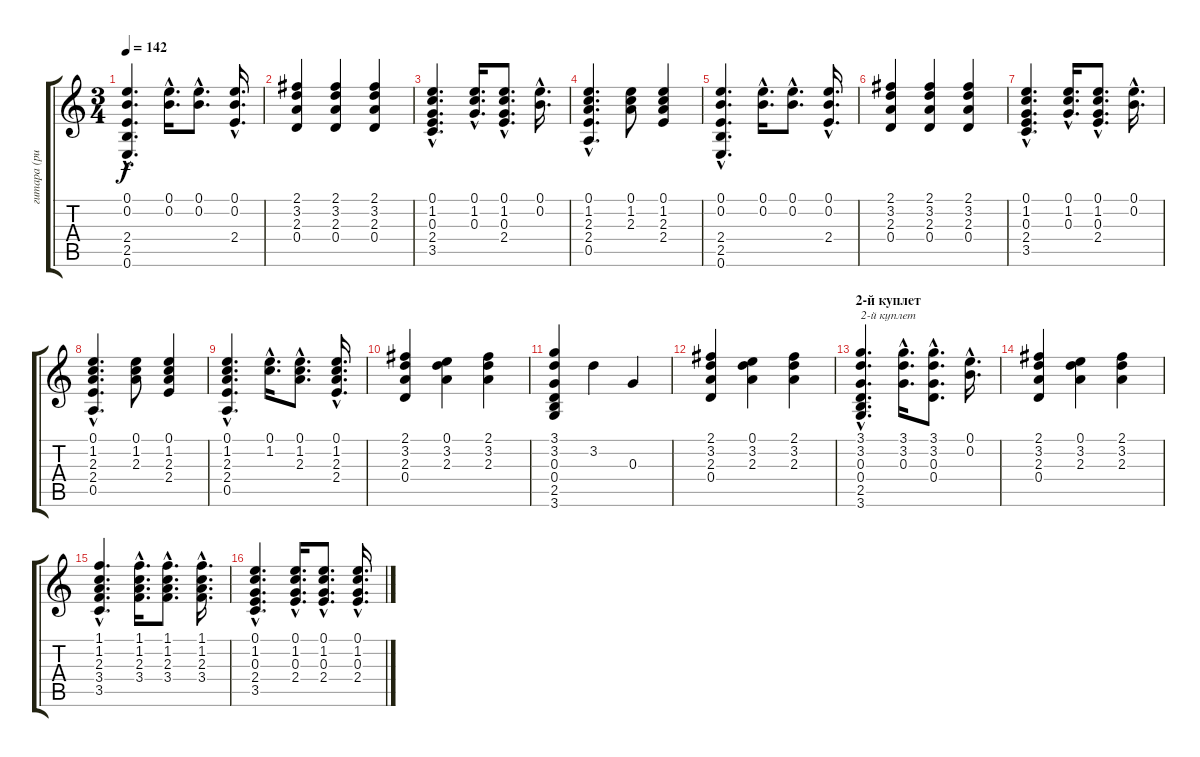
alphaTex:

\track ("гитара (ритм)" "гитара (ри") {instrument acousticguitarsteel}
\staff {score tabs}
\tuning (E4 B3 G3 D3 A2 E2) {hide}
\ts (3 4)
\tempo 142
\clef g2
\ks c
(0.1{hac} 0.2{hac} 2.4{hac} 2.5{hac} 0.6{hac}).4{d dy f} (0.1{hac} 0.2{hac}).16{d} (0.1{hac} 0.2{hac}).8{d} (0.1{hac} 0.2{hac} 2.4{hac}).16{d} |
(2.1 3.2 2.3 0.4).4 (2.1 3.2 2.3 0.4).4 (2.1 3.2 2.3 0.4).4 |
(0.1{hac} 1.2{hac} 0.3{hac} 2.4{hac} 3.5{hac}).4{d} (0.1{hac} 1.2{hac} 0.3{hac}).16{d} (0.1{hac} 1.2{hac} 0.3{hac} 2.4{hac}).8{d} (0.1{hac} 0.2{hac}).16{d} |
(0.1{hac} 1.2{hac} 2.3{hac} 2.4{hac} 0.5{hac}).4{d} (0.1 1.2 2.3).8 (0.1 1.2 2.3 2.4).4 |
(0.1{hac} 0.2{hac} 2.4{hac} 2.5{hac} 0.6{hac}).4{d} (0.1{hac} 0.2{hac}).16{d} (0.1{hac} 0.2{hac}).8{d} (0.1{hac} 0.2{hac} 2.4{hac}).16{d} |
(2.1 3.2 2.3 0.4).4 (2.1 3.2 2.3 0.4).4 (2.1 3.2 2.3 0.4).4 |
(0.1{hac} 1.2{hac} 0.3{hac} 2.4{hac} 3.5{hac}).4{d} (0.1{hac} 1.2{hac} 0.3{hac}).16{d} (0.1{hac} 1.2{hac} 0.3{hac} 2.4{hac}).8{d} (0.1{hac} 0.2{hac}).16{d} |
(0.1{hac} 1.2{hac} 2.3{hac} 2.4{hac} 0.5{hac}).4{d} (0.1 1.2 2.3).8 (0.1 1.2 2.3 2.4).4 |
(0.1{hac} 1.2{hac} 2.3{hac} 2.4{hac} 0.5{hac}).4{d} (0.1{hac} 1.2{hac}).16{d} (0.1{hac} 1.2{hac} 2.3{hac}).8{d} (0.1{hac} 1.2{hac} 2.3{hac} 2.4{hac}).16{d} |
(2.1 3.2 2.3 0.4).4 (0.1 3.2 2.3).4 (2.1 3.2 2.3).4 |
(3.1 3.2 0.3 0.4 2.5 3.6).4 3.2.4 0.3.4 |
(2.1 3.2 2.3 0.4).4 (0.1 3.2 2.3).4 (2.1 3.2 2.3).4 |
\section ("" "2-й куплет")
(3.1{hac} 3.2{hac} 0.3{hac} 0.4{hac} 2.5{hac} 3.6{hac}).4{d txt "2-й куплет"} (3.1{hac} 3.2{hac} 0.3{hac}).16{d} (3.1{hac} 3.2{hac} 0.3{hac} 0.4{hac}).8{d} (0.1{hac} 0.2{hac}).16{d} |
(2.1 3.2 2.3 0.4).4 (0.1 3.2 2.3).4 (2.1 3.2 2.3).4 |
(1.1{hac} 1.2{hac} 2.3{hac} 3.4{hac} 3.5{hac}).4{d} (1.1{hac} 1.2{hac} 2.3{hac} 3.4{hac}).16{d} (1.1{hac} 1.2{hac} 2.3{hac} 3.4{hac}).8{d} (1.1{hac} 1.2{hac} 2.3{hac} 3.4{hac}).16{d} |
(0.1{hac} 1.2{hac} 0.3{hac} 2.4{hac} 3.5{hac}).4{d} (0.1{hac} 1.2{hac} 0.3{hac} 2.4{hac}).16{d} (0.1{hac} 1.2{hac} 0.3{hac} 2.4{hac}).8{d} (0.1{hac} 1.2{hac} 0.3{hac} 2.4{hac}).16{d}
